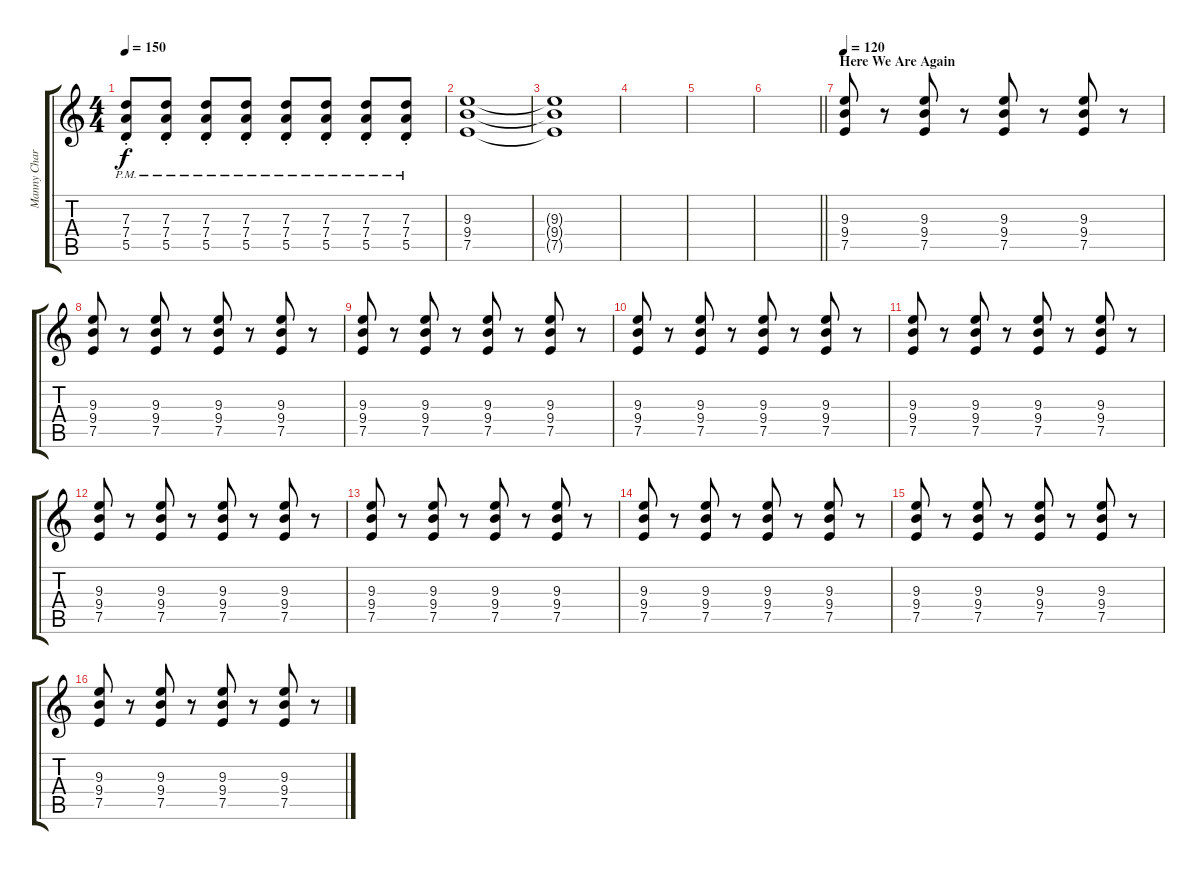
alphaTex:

\track ("Manny Charlton (rhythm guitar)" "Manny Char") {instrument overdrivenguitar}
\staff {score tabs}
\tuning (E4 B3 G3 D3 A2 E2) {hide}
\ts (4 4)
\tempo 150
\clef g2
\ks c
(7.3{pm st} 7.4{pm st} 5.5{pm st}).8{dy f} (7.3{pm st} 7.4{pm st} 5.5{pm st}).8 (7.3{pm st} 7.4{pm st} 5.5{pm st}).8 (7.3{pm st} 7.4{pm st} 5.5{pm st}).8 (7.3{pm st} 7.4{pm st} 5.5{pm st}).8 (7.3{pm st} 7.4{pm st} 5.5{pm st}).8 (7.3{pm st} 7.4{pm st} 5.5{pm st}).8 (7.3{pm st} 7.4{pm st} 5.5{pm st}).8 |
(9.3 9.4 7.5).1{volume 3} |
(9.3{t} 9.4{t} 7.5{t}).1 |
|
|
\barLineRight lightlight
|
\section ("" "Here We Are Again")
\tempo 120
(9.3 9.4 7.5).8{volume 12} r.8 (9.3 9.4 7.5).8 r.8 (9.3 9.4 7.5).8 r.8 (9.3 9.4 7.5).8 r.8 |
(9.3 9.4 7.5).8 r.8 (9.3 9.4 7.5).8 r.8 (9.3 9.4 7.5).8 r.8 (9.3 9.4 7.5).8 r.8 |
(9.3 9.4 7.5).8 r.8 (9.3 9.4 7.5).8 r.8 (9.3 9.4 7.5).8 r.8 (9.3 9.4 7.5).8 r.8 |
(9.3 9.4 7.5).8 r.8 (9.3 9.4 7.5).8 r.8 (9.3 9.4 7.5).8 r.8 (9.3 9.4 7.5).8 r.8 |
(9.3 9.4 7.5).8 r.8 (9.3 9.4 7.5).8 r.8 (9.3 9.4 7.5).8 r.8 (9.3 9.4 7.5).8 r.8 |
(9.3 9.4 7.5).8 r.8 (9.3 9.4 7.5).8 r.8 (9.3 9.4 7.5).8 r.8 (9.3 9.4 7.5).8 r.8 |
(9.3 9.4 7.5).8 r.8 (9.3 9.4 7.5).8 r.8 (9.3 9.4 7.5).8 r.8 (9.3 9.4 7.5).8 r.8 |
(9.3 9.4 7.5).8 r.8 (9.3 9.4 7.5).8 r.8 (9.3 9.4 7.5).8 r.8 (9.3 9.4 7.5).8 r.8 |
(9.3 9.4 7.5).8 r.8 (9.3 9.4 7.5).8 r.8 (9.3 9.4 7.5).8 r.8 (9.3 9.4 7.5).8 r.8 |
(9.3 9.4 7.5).8 r.8 (9.3 9.4 7.5).8 r.8 (9.3 9.4 7.5).8 r.8 (9.3 9.4 7.5).8 r.8
